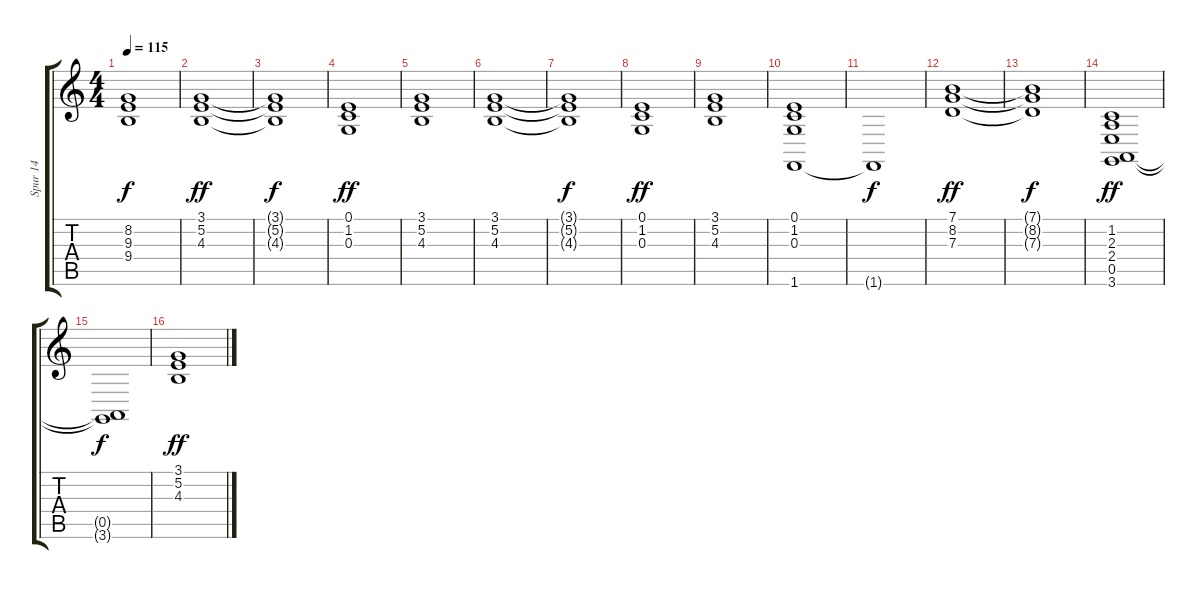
\track ("Spur 14" "Spur 14") {instrument stringensemble2}
\staff {score tabs}
\tuning (E4 B3 G3 D3 A2 E2) {hide}
\ts (4 4)
\tempo 115
\clef g2
\ks c
(8.2{t} 9.3{t} 9.4{t}).1{dy f} |
(3.1 5.2 4.3).1{dy ff} |
(3.1{t} 5.2{t} 4.3{t}).1{dy f} |
(0.1 1.2 0.3).1{dy ff} |
(3.1 5.2 4.3).1 |
(3.1 5.2 4.3).1 |
(3.1{t} 5.2{t} 4.3{t}).1{dy f} |
(0.1 1.2 0.3).1{dy ff} |
(3.1 5.2 4.3).1 |
(0.1 1.2 0.3 1.6).1 |
1.6{t}.1{dy f} |
(7.1 8.2 7.3).1{dy ff} |
(7.1{t} 8.2{t} 7.3{t}).1{dy f} |
(1.2 2.3 2.4 0.5 3.6).1{dy ff} |
(0.5{t} 3.6{t}).1{dy f} |
(3.1 5.2 4.3).1{dy ff}
